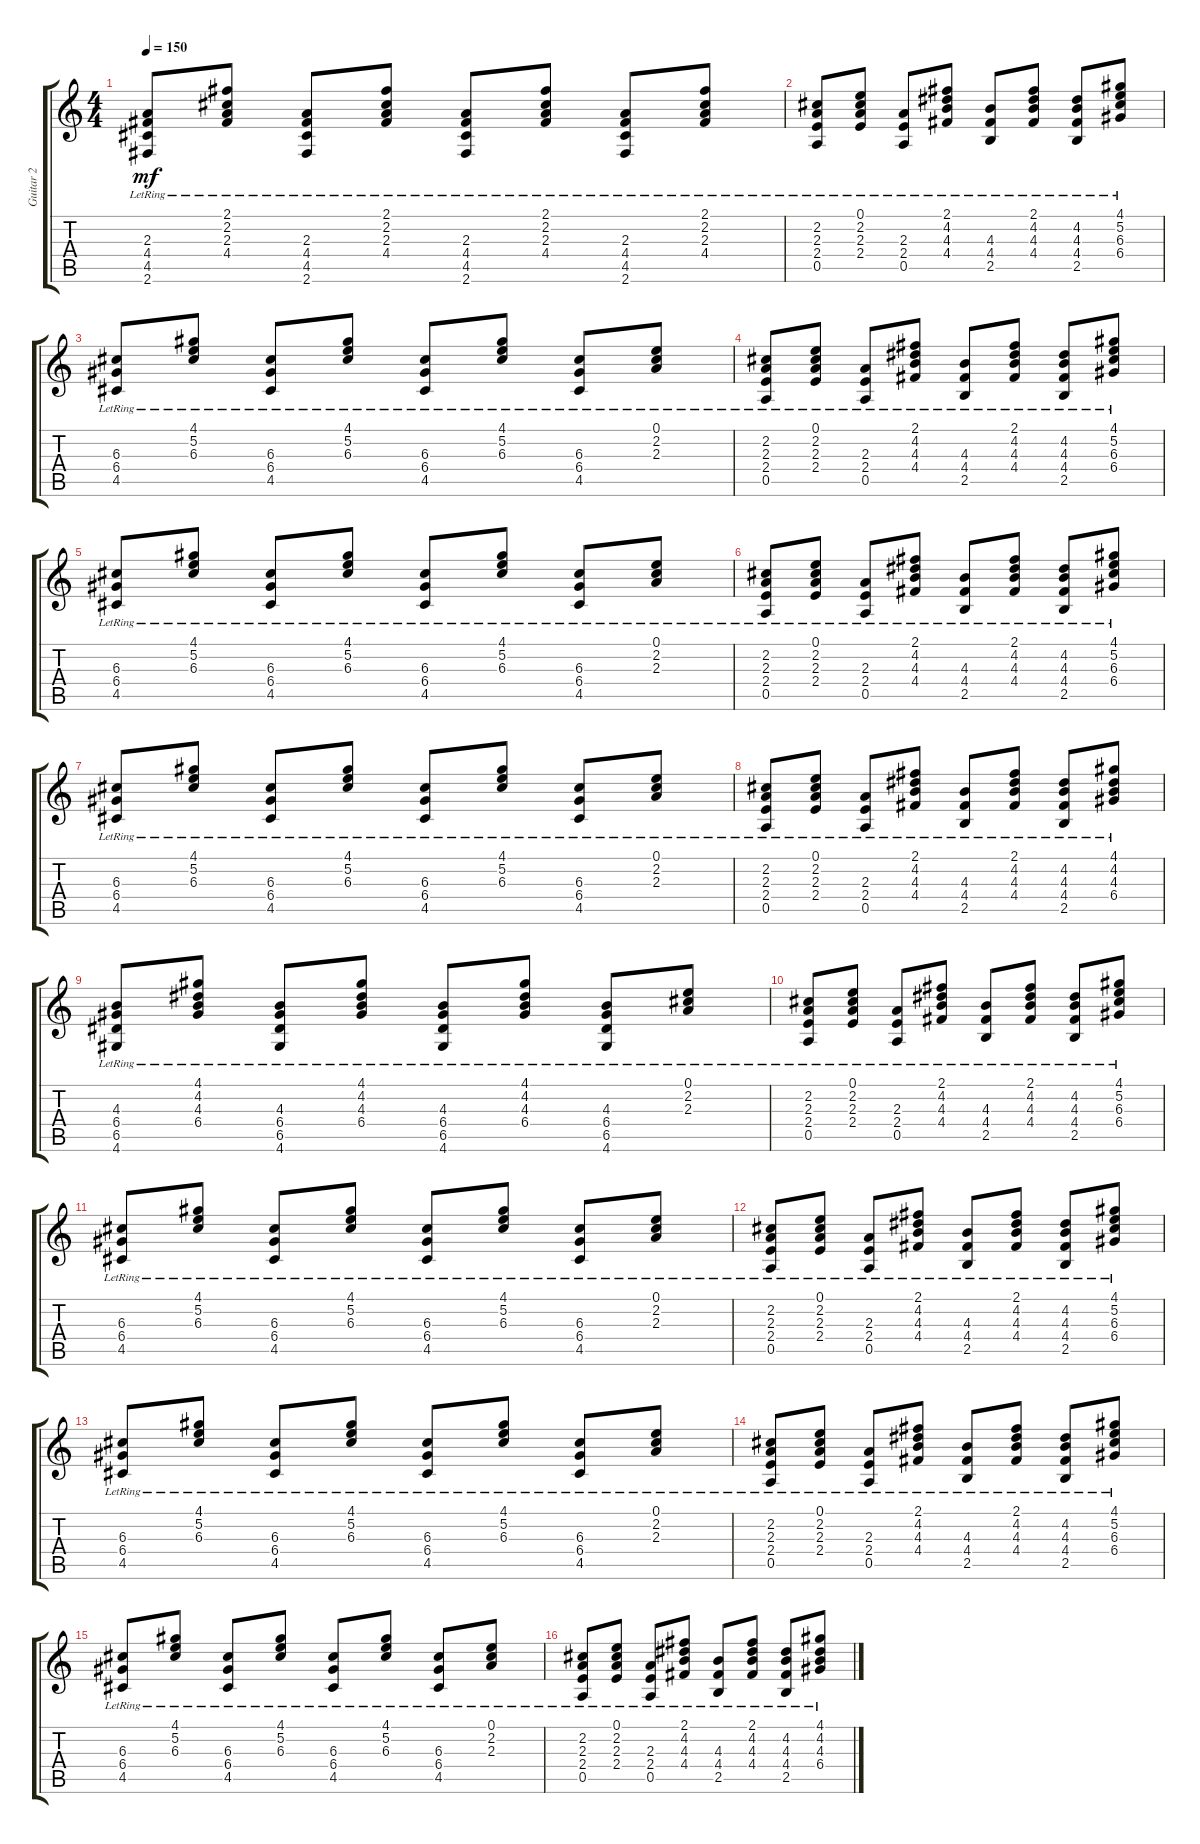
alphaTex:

\track ("Guitar 2" "Guitar 2") {instrument electricguitarclean}
\staff {score tabs}
\tuning (E4 B3 G3 D3 A2 E2) {hide}
\ts (4 4)
\tempo 150
\clef g2
\ks c
(2.3{lr} 4.4{lr} 4.5{lr} 2.6{lr}).8{dy mf} (2.1{lr} 2.2{lr} 2.3{lr} 4.4{lr}).8 (2.3{lr} 4.4{lr} 4.5{lr} 2.6{lr}).8 (2.1{lr} 2.2{lr} 2.3{lr} 4.4{lr}).8 (2.3{lr} 4.4{lr} 4.5{lr} 2.6{lr}).8 (2.1{lr} 2.2{lr} 2.3{lr} 4.4{lr}).8 (2.3{lr} 4.4{lr} 4.5{lr} 2.6{lr}).8 (2.1{lr} 2.2{lr} 2.3{lr} 4.4{lr}).8 |
(2.2{lr} 2.3{lr} 2.4{lr} 0.5{lr}).8{volume 10} (0.1{lr} 2.2{lr} 2.3{lr} 2.4{lr}).8 (2.3{lr} 2.4{lr} 0.5{lr}).8 (2.1{lr} 4.2{lr} 4.3{lr} 4.4{lr}).8 (4.3{lr} 4.4{lr} 2.5{lr}).8 (2.1{lr} 4.2{lr} 4.3{lr} 4.4{lr}).8 (4.2{lr} 4.3{lr} 4.4{lr} 2.5{lr}).8 (4.1{lr} 5.2{lr} 6.3{lr} 6.4{lr}).8 |
(6.3{lr} 6.4{lr} 4.5{lr}).8 (4.1{lr} 5.2{lr} 6.3{lr}).8 (6.3{lr} 6.4{lr} 4.5{lr}).8 (4.1{lr} 5.2{lr} 6.3{lr}).8 (6.3{lr} 6.4{lr} 4.5{lr}).8 (4.1{lr} 5.2{lr} 6.3{lr}).8 (6.3{lr} 6.4{lr} 4.5{lr}).8 (0.1{lr} 2.2{lr} 2.3{lr}).8 |
(2.2{lr} 2.3{lr} 2.4{lr} 0.5{lr}).8{volume 10} (0.1{lr} 2.2{lr} 2.3{lr} 2.4{lr}).8 (2.3{lr} 2.4{lr} 0.5{lr}).8 (2.1{lr} 4.2{lr} 4.3{lr} 4.4{lr}).8 (4.3{lr} 4.4{lr} 2.5{lr}).8 (2.1{lr} 4.2{lr} 4.3{lr} 4.4{lr}).8 (4.2{lr} 4.3{lr} 4.4{lr} 2.5{lr}).8 (4.1{lr} 5.2{lr} 6.3{lr} 6.4{lr}).8 |
(6.3{lr} 6.4{lr} 4.5{lr}).8 (4.1{lr} 5.2{lr} 6.3{lr}).8 (6.3{lr} 6.4{lr} 4.5{lr}).8 (4.1{lr} 5.2{lr} 6.3{lr}).8 (6.3{lr} 6.4{lr} 4.5{lr}).8 (4.1{lr} 5.2{lr} 6.3{lr}).8 (6.3{lr} 6.4{lr} 4.5{lr}).8 (0.1{lr} 2.2{lr} 2.3{lr}).8 |
(2.2{lr} 2.3{lr} 2.4{lr} 0.5{lr}).8{volume 10} (0.1{lr} 2.2{lr} 2.3{lr} 2.4{lr}).8 (2.3{lr} 2.4{lr} 0.5{lr}).8 (2.1{lr} 4.2{lr} 4.3{lr} 4.4{lr}).8 (4.3{lr} 4.4{lr} 2.5{lr}).8 (2.1{lr} 4.2{lr} 4.3{lr} 4.4{lr}).8 (4.2{lr} 4.3{lr} 4.4{lr} 2.5{lr}).8 (4.1{lr} 5.2{lr} 6.3{lr} 6.4{lr}).8 |
(6.3{lr} 6.4{lr} 4.5{lr}).8 (4.1{lr} 5.2{lr} 6.3{lr}).8 (6.3{lr} 6.4{lr} 4.5{lr}).8 (4.1{lr} 5.2{lr} 6.3{lr}).8 (6.3{lr} 6.4{lr} 4.5{lr}).8 (4.1{lr} 5.2{lr} 6.3{lr}).8 (6.3{lr} 6.4{lr} 4.5{lr}).8 (0.1{lr} 2.2{lr} 2.3{lr}).8 |
(2.2{lr} 2.3{lr} 2.4{lr} 0.5{lr}).8{volume 10} (0.1{lr} 2.2{lr} 2.3{lr} 2.4{lr}).8 (2.3{lr} 2.4{lr} 0.5{lr}).8 (2.1{lr} 4.2{lr} 4.3{lr} 4.4{lr}).8 (4.3{lr} 4.4{lr} 2.5{lr}).8 (2.1{lr} 4.2{lr} 4.3{lr} 4.4{lr}).8 (4.2{lr} 4.3{lr} 4.4{lr} 2.5{lr}).8 (4.1{lr} 4.2{lr} 4.3{lr} 6.4{lr}).8 |
(4.3{lr} 6.4{lr} 6.5{lr} 4.6{lr}).8 (4.1{lr} 4.2{lr} 4.3{lr} 6.4{lr}).8 (4.3{lr} 6.4{lr} 6.5{lr} 4.6{lr}).8 (4.1{lr} 4.2{lr} 4.3{lr} 6.4{lr}).8 (4.3{lr} 6.4{lr} 6.5{lr} 4.6{lr}).8 (4.1{lr} 4.2{lr} 4.3{lr} 6.4{lr}).8 (4.3{lr} 6.4{lr} 6.5{lr} 4.6{lr}).8 (0.1{lr} 2.2{lr} 2.3{lr}).8 |
(2.2{lr} 2.3{lr} 2.4{lr} 0.5{lr}).8{volume 10} (0.1{lr} 2.2{lr} 2.3{lr} 2.4{lr}).8 (2.3{lr} 2.4{lr} 0.5{lr}).8 (2.1{lr} 4.2{lr} 4.3{lr} 4.4{lr}).8 (4.3{lr} 4.4{lr} 2.5{lr}).8 (2.1{lr} 4.2{lr} 4.3{lr} 4.4{lr}).8 (4.2{lr} 4.3{lr} 4.4{lr} 2.5{lr}).8 (4.1{lr} 5.2{lr} 6.3{lr} 6.4{lr}).8 |
(6.3{lr} 6.4{lr} 4.5{lr}).8 (4.1{lr} 5.2{lr} 6.3{lr}).8 (6.3{lr} 6.4{lr} 4.5{lr}).8 (4.1{lr} 5.2{lr} 6.3{lr}).8 (6.3{lr} 6.4{lr} 4.5{lr}).8 (4.1{lr} 5.2{lr} 6.3{lr}).8 (6.3{lr} 6.4{lr} 4.5{lr}).8 (0.1{lr} 2.2{lr} 2.3{lr}).8 |
(2.2{lr} 2.3{lr} 2.4{lr} 0.5{lr}).8{volume 10} (0.1{lr} 2.2{lr} 2.3{lr} 2.4{lr}).8 (2.3{lr} 2.4{lr} 0.5{lr}).8 (2.1{lr} 4.2{lr} 4.3{lr} 4.4{lr}).8 (4.3{lr} 4.4{lr} 2.5{lr}).8 (2.1{lr} 4.2{lr} 4.3{lr} 4.4{lr}).8 (4.2{lr} 4.3{lr} 4.4{lr} 2.5{lr}).8 (4.1{lr} 5.2{lr} 6.3{lr} 6.4{lr}).8 |
(6.3{lr} 6.4{lr} 4.5{lr}).8 (4.1{lr} 5.2{lr} 6.3{lr}).8 (6.3{lr} 6.4{lr} 4.5{lr}).8 (4.1{lr} 5.2{lr} 6.3{lr}).8 (6.3{lr} 6.4{lr} 4.5{lr}).8 (4.1{lr} 5.2{lr} 6.3{lr}).8 (6.3{lr} 6.4{lr} 4.5{lr}).8 (0.1{lr} 2.2{lr} 2.3{lr}).8 |
(2.2{lr} 2.3{lr} 2.4{lr} 0.5{lr}).8{volume 10} (0.1{lr} 2.2{lr} 2.3{lr} 2.4{lr}).8 (2.3{lr} 2.4{lr} 0.5{lr}).8 (2.1{lr} 4.2{lr} 4.3{lr} 4.4{lr}).8 (4.3{lr} 4.4{lr} 2.5{lr}).8 (2.1{lr} 4.2{lr} 4.3{lr} 4.4{lr}).8 (4.2{lr} 4.3{lr} 4.4{lr} 2.5{lr}).8 (4.1{lr} 5.2{lr} 6.3{lr} 6.4{lr}).8 |
(6.3{lr} 6.4{lr} 4.5{lr}).8 (4.1{lr} 5.2{lr} 6.3{lr}).8 (6.3{lr} 6.4{lr} 4.5{lr}).8 (4.1{lr} 5.2{lr} 6.3{lr}).8 (6.3{lr} 6.4{lr} 4.5{lr}).8 (4.1{lr} 5.2{lr} 6.3{lr}).8 (6.3{lr} 6.4{lr} 4.5{lr}).8 (0.1{lr} 2.2{lr} 2.3{lr}).8 |
(2.2{lr} 2.3{lr} 2.4{lr} 0.5{lr}).8{volume 10} (0.1{lr} 2.2{lr} 2.3{lr} 2.4{lr}).8 (2.3{lr} 2.4{lr} 0.5{lr}).8 (2.1{lr} 4.2{lr} 4.3{lr} 4.4{lr}).8 (4.3{lr} 4.4{lr} 2.5{lr}).8 (2.1{lr} 4.2{lr} 4.3{lr} 4.4{lr}).8 (4.2{lr} 4.3{lr} 4.4{lr} 2.5{lr}).8 (4.1{lr} 4.2{lr} 4.3{lr} 6.4{lr}).8
